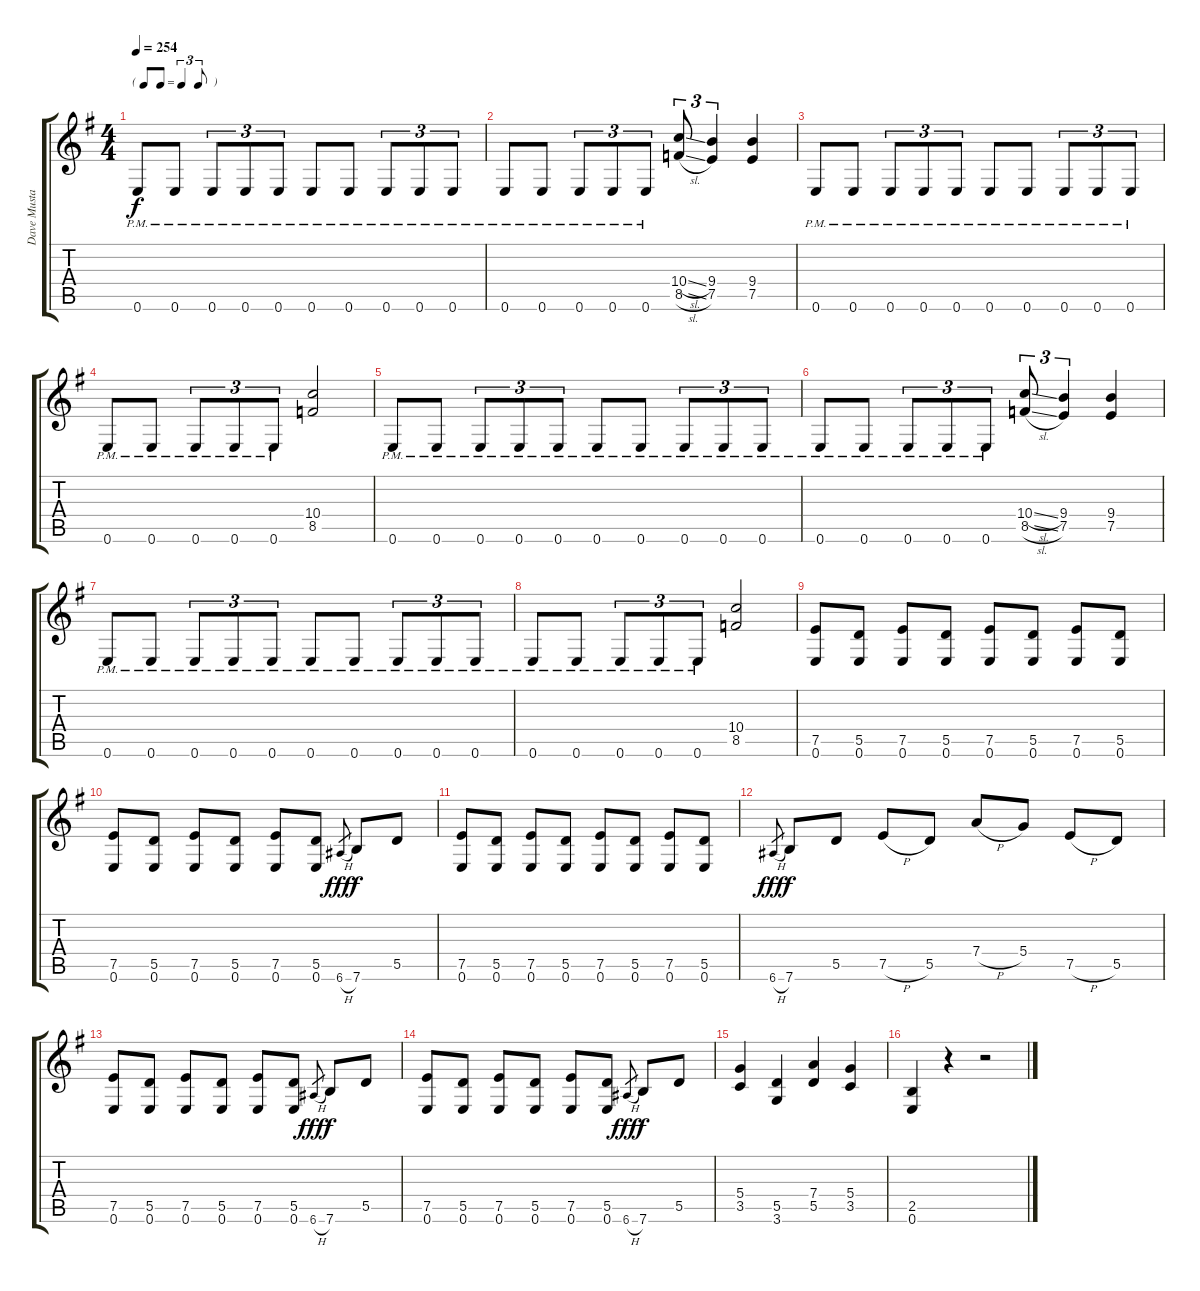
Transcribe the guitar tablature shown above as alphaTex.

\track ("Dave Mustaine" "Dave Musta") {instrument distortionguitar}
\staff {score tabs}
\tuning (E4 B3 G3 D3 A2 E2) {hide}
\ts (4 4)
\tf triplet8th
\tempo 254
\clef g2
\ks g
0.6{pm}.8{dy f} 0.6{pm}.8 0.6{pm}.8{tu (3 2)} 0.6{pm}.8{tu (3 2)} 0.6{pm}.8{tu (3 2)} 0.6{pm}.8 0.6{pm}.8 0.6{pm}.8{tu (3 2)} 0.6{pm}.8{tu (3 2)} 0.6{pm}.8{tu (3 2)} |
0.6{pm}.8 0.6{pm}.8 0.6{pm}.8{tu (3 2)} 0.6{pm}.8{tu (3 2)} 0.6{pm}.8{tu (3 2)} (10.4{sl} 8.5{sl}).8{tu (3 2)} (9.4 7.5).4{tu (3 2)} (9.4 7.5).4 |
0.6{pm}.8 0.6{pm}.8 0.6{pm}.8{tu (3 2)} 0.6{pm}.8{tu (3 2)} 0.6{pm}.8{tu (3 2)} 0.6{pm}.8 0.6{pm}.8 0.6{pm}.8{tu (3 2)} 0.6{pm}.8{tu (3 2)} 0.6{pm}.8{tu (3 2)} |
0.6{pm}.8 0.6{pm}.8 0.6{pm}.8{tu (3 2)} 0.6{pm}.8{tu (3 2)} 0.6{pm}.8{tu (3 2)} (10.4 8.5).2 |
0.6{pm}.8 0.6{pm}.8 0.6{pm}.8{tu (3 2)} 0.6{pm}.8{tu (3 2)} 0.6{pm}.8{tu (3 2)} 0.6{pm}.8 0.6{pm}.8 0.6{pm}.8{tu (3 2)} 0.6{pm}.8{tu (3 2)} 0.6{pm}.8{tu (3 2)} |
0.6{pm}.8 0.6{pm}.8 0.6{pm}.8{tu (3 2)} 0.6{pm}.8{tu (3 2)} 0.6{pm}.8{tu (3 2)} (10.4{sl} 8.5{sl}).8{tu (3 2)} (9.4 7.5).4{tu (3 2)} (9.4 7.5).4 |
0.6{pm}.8 0.6{pm}.8 0.6{pm}.8{tu (3 2)} 0.6{pm}.8{tu (3 2)} 0.6{pm}.8{tu (3 2)} 0.6{pm}.8 0.6{pm}.8 0.6{pm}.8{tu (3 2)} 0.6{pm}.8{tu (3 2)} 0.6{pm}.8{tu (3 2)} |
0.6{pm}.8 0.6{pm}.8 0.6{pm}.8{tu (3 2)} 0.6{pm}.8{tu (3 2)} 0.6{pm}.8{tu (3 2)} (10.4 8.5).2 |
(7.5 0.6).8 (5.5 0.6).8 (7.5 0.6).8 (5.5 0.6).8 (7.5 0.6).8 (5.5 0.6).8 (7.5 0.6).8 (5.5 0.6).8 |
(7.5 0.6).8 (5.5 0.6).8 (7.5 0.6).8 (5.5 0.6).8 (7.5 0.6).8 (5.5 0.6).8 6.6{h}.8{gr dy fff} 7.6.8{dy f} 5.5.8 |
(7.5 0.6).8 (5.5 0.6).8 (7.5 0.6).8 (5.5 0.6).8 (7.5 0.6).8 (5.5 0.6).8 (7.5 0.6).8 (5.5 0.6).8 |
6.6{h}.8{gr dy fff} 7.6.8{dy f} 5.5.8 7.5{h}.8 5.5.8 7.4{h}.8 5.4.8 7.5{h}.8 5.5.8 |
(7.5 0.6).8 (5.5 0.6).8 (7.5 0.6).8 (5.5 0.6).8 (7.5 0.6).8 (5.5 0.6).8 6.6{h}.8{gr dy fff} 7.6.8{dy f} 5.5.8 |
(7.5 0.6).8 (5.5 0.6).8 (7.5 0.6).8 (5.5 0.6).8 (7.5 0.6).8 (5.5 0.6).8 6.6{h}.8{gr dy fff} 7.6.8{dy f} 5.5.8 |
(5.4 3.5).4 (5.5 3.6).4 (7.4 5.5).4 (5.4 3.5).4 |
(2.5 0.6).4 r.4 r.2
